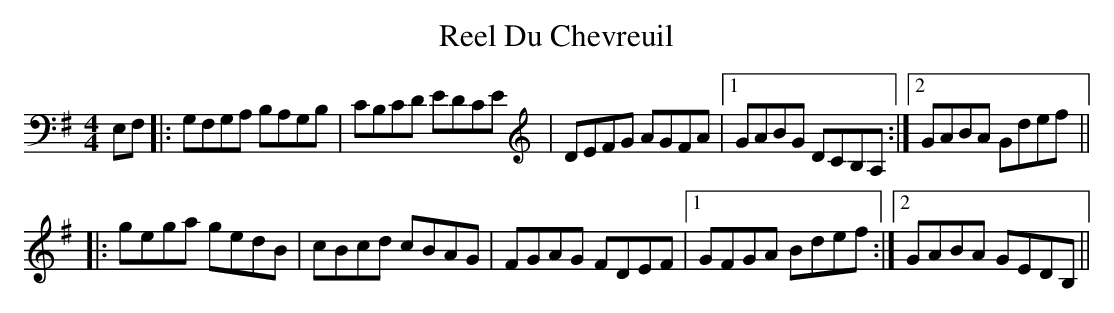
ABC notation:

X:1
T: Reel Du Chevreuil
M: 4/4
L: 1/8
K: Gmaj
E,F,|:G,F,G,A, B,A,G,B,|CB,CD EDCE|DEFG AGFA|1 GABG DCB,A,:|2 GABA Gdef||
|:gega gedB|cBcd cBAG|FGAG FDEF|1 GFGA Bdef:|2 GABA GEDB,||
